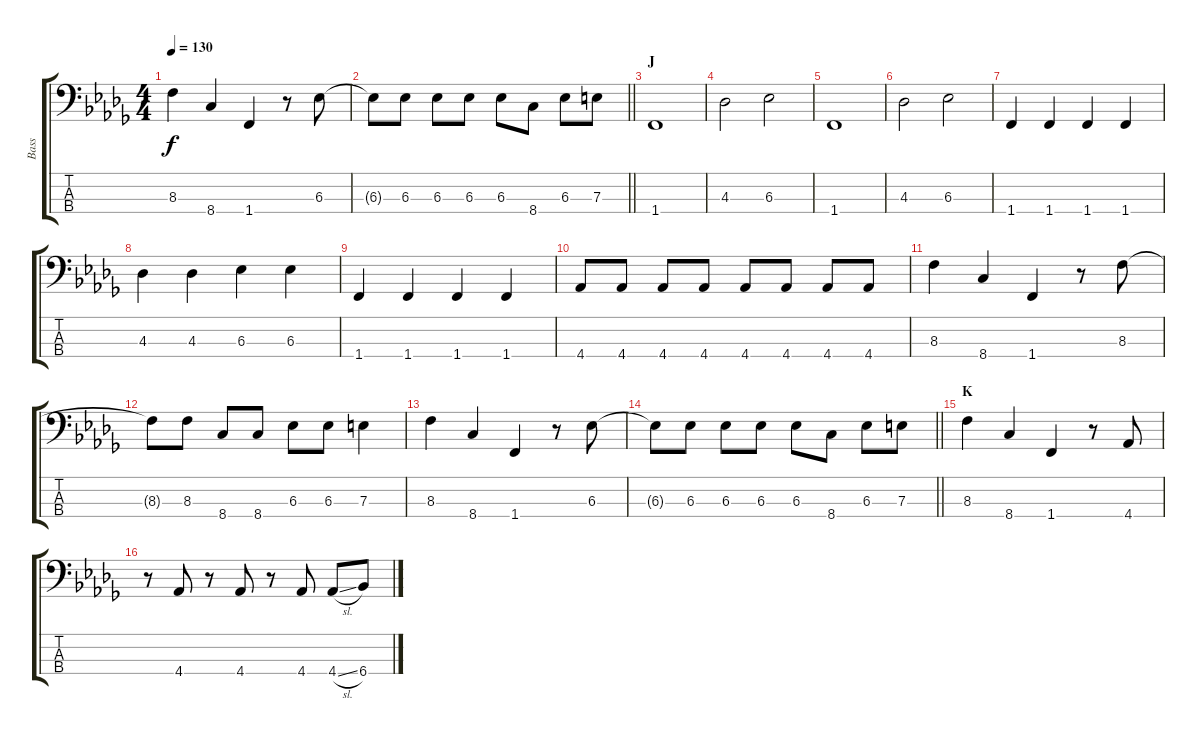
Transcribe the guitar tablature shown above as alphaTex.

\track ("Bass" "Bass") {instrument electricbassfinger}
\staff {score tabs}
\tuning (G2 D2 A1 E1) {hide}
\ts (4 4)
\tempo 130
\clef f4
\ks db
8.3.4{dy f} 8.4.4 1.4.4 r.8 6.3.8 |
\barLineRight lightlight
6.3{t}.8 6.3.8 6.3.8 6.3.8 6.3.8 8.4.8 6.3.8 7.3.8 |
\section ("" "J")
1.4.1 |
4.3.2 6.3.2 |
1.4.1 |
4.3.2 6.3.2 |
1.4.4 1.4.4 1.4.4 1.4.4 |
4.3.4 4.3.4 6.3.4 6.3.4 |
1.4.4 1.4.4 1.4.4 1.4.4 |
4.4.8 4.4.8 4.4.8 4.4.8 4.4.8 4.4.8 4.4.8 4.4.8 |
8.3.4 8.4.4 1.4.4 r.8 8.3.8 |
8.3{t}.8 8.3.8 8.4.8 8.4.8 6.3.8 6.3.8 7.3.4 |
8.3.4 8.4.4 1.4.4 r.8 6.3.8 |
\barLineRight lightlight
6.3{t}.8 6.3.8 6.3.8 6.3.8 6.3.8 8.4.8 6.3.8 7.3.8 |
\section ("" "K")
8.3.4 8.4.4 1.4.4 r.8 4.4.8 |
r.8 4.4.8 r.8 4.4.8 r.8 4.4.8 4.4{sl}.8 6.4.8
